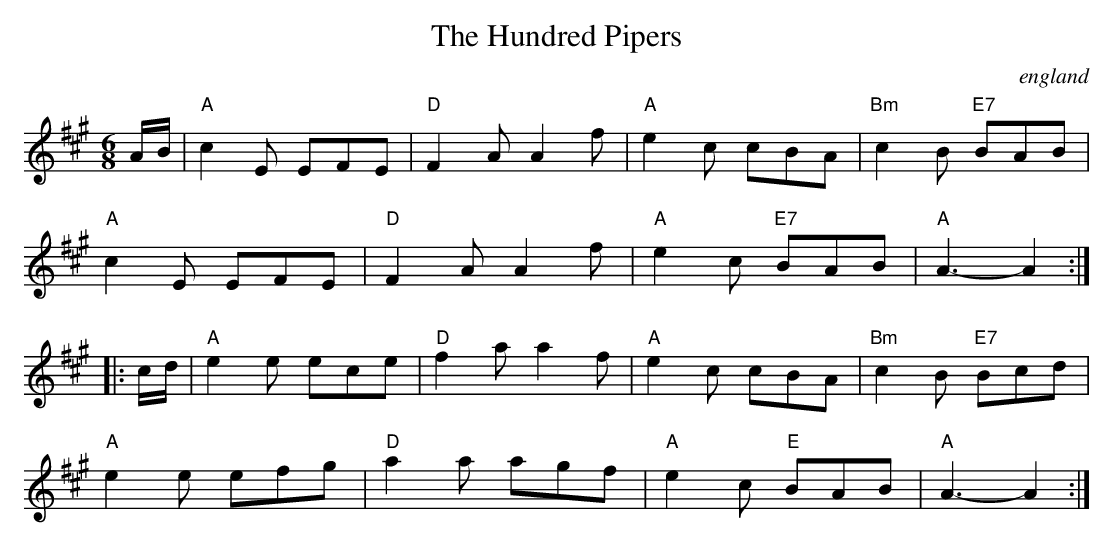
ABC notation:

X:1
T:The Hundred Pipers
O:england
M:6/8
K:A
A/2B/2|"A"c2E EFE|"D"F2A A2f|"A"e2c cBA|"Bm"c2B "E7"BAB|
"A"c2E EFE|"D"F2A A2f|"A"e2c "E7"BAB|"A"A3 -A2::
c/2d/2|"A"e2e ece|"D"f2a a2f|"A"e2c cBA|"Bm"c2B "E7"Bcd|
"A"e2e efg|"D"a2a agf|"A"e2c "E"BAB|"A"A3 -A2:|
